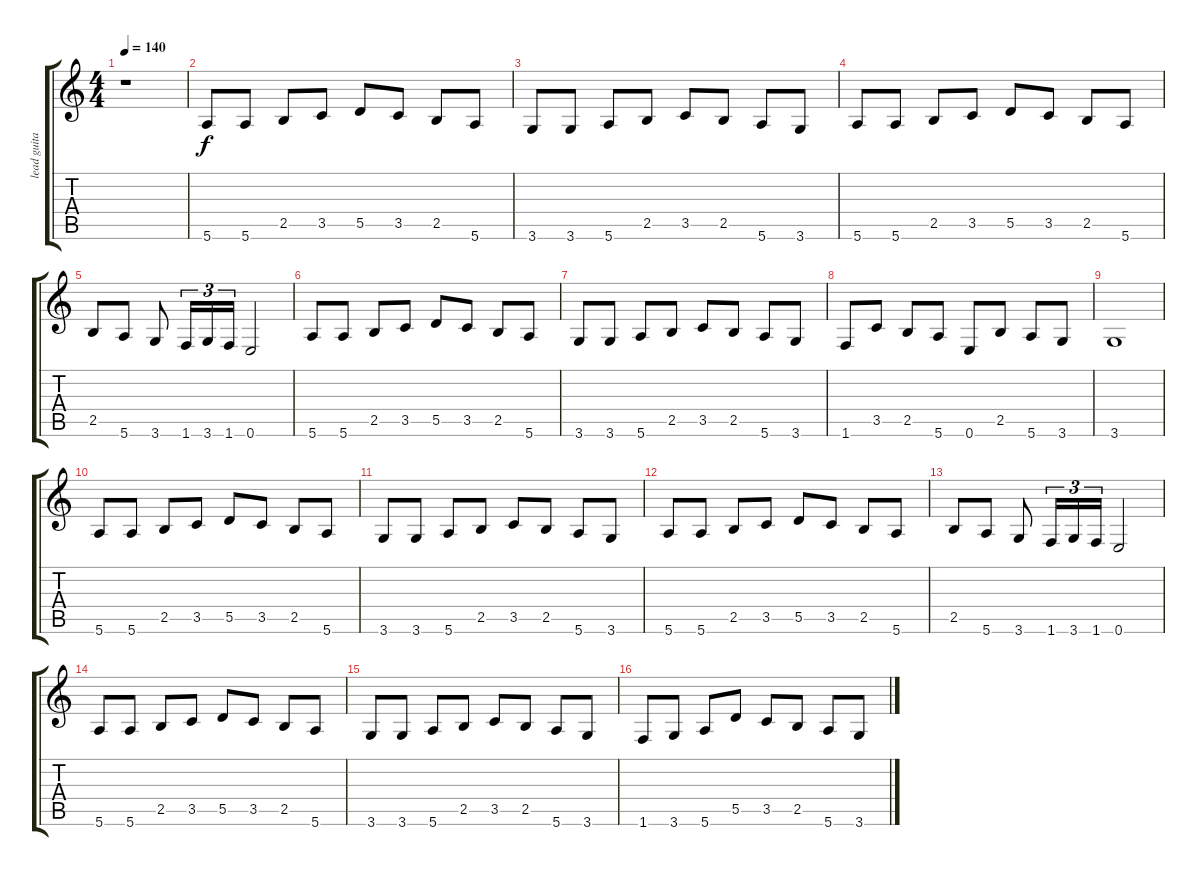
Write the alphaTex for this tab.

\track ("lead guitar" "lead guita") {instrument distortionguitar}
\staff {score tabs}
\tuning (E4 B3 G3 D3 A2 E2) {hide}
\ts (4 4)
\tempo 140
\clef g2
\ks c
r.1{dy f instrument distortionguitar} |
5.6.8 5.6.8 2.5.8 3.5.8 5.5.8 3.5.8 2.5.8 5.6.8 |
3.6.8 3.6.8 5.6.8 2.5.8 3.5.8 2.5.8 5.6.8 3.6.8 |
5.6.8 5.6.8 2.5.8 3.5.8 5.5.8 3.5.8 2.5.8 5.6.8 |
2.5.8 5.6.8 3.6.8 1.6.16{tu (3 2)} 3.6.16{tu (3 2)} 1.6.16{tu (3 2)} 0.6.2 |
5.6.8 5.6.8 2.5.8 3.5.8 5.5.8 3.5.8 2.5.8 5.6.8 |
3.6.8 3.6.8 5.6.8 2.5.8 3.5.8 2.5.8 5.6.8 3.6.8 |
1.6.8 3.5.8 2.5.8 5.6.8 0.6.8 2.5.8 5.6.8 3.6.8 |
3.6.1 |
5.6.8 5.6.8 2.5.8 3.5.8 5.5.8 3.5.8 2.5.8 5.6.8 |
3.6.8 3.6.8 5.6.8 2.5.8 3.5.8 2.5.8 5.6.8 3.6.8 |
5.6.8 5.6.8 2.5.8 3.5.8 5.5.8 3.5.8 2.5.8 5.6.8 |
2.5.8 5.6.8 3.6.8 1.6.16{tu (3 2)} 3.6.16{tu (3 2)} 1.6.16{tu (3 2)} 0.6.2 |
5.6.8 5.6.8 2.5.8 3.5.8 5.5.8 3.5.8 2.5.8 5.6.8 |
3.6.8 3.6.8 5.6.8 2.5.8 3.5.8 2.5.8 5.6.8 3.6.8 |
1.6.8 3.6.8 5.6.8 5.5.8 3.5.8 2.5.8 5.6.8 3.6.8
